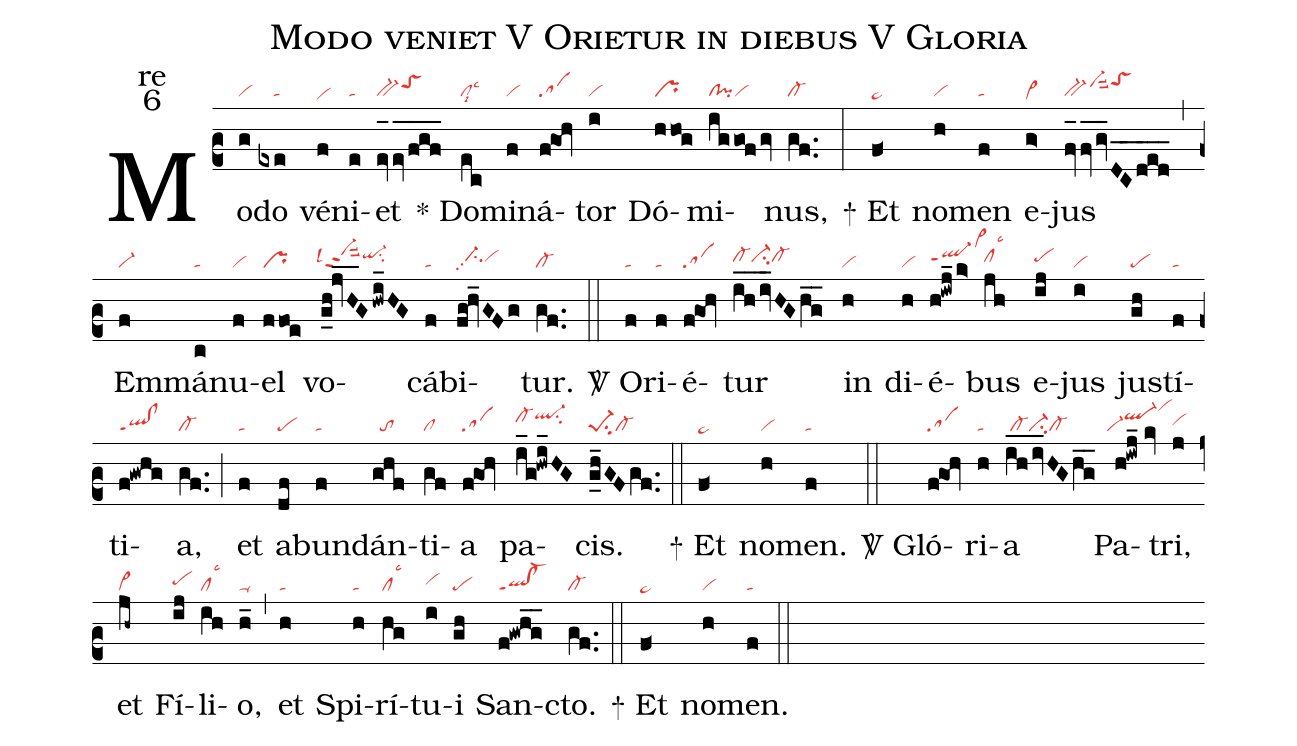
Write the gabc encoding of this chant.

name:Modo veniet V Orietur in diebus V Gloria;
office-part:re;
mode:6;
nabc-lines:1;
%%
(c2) Mo(g|vi)do(exe|////ta) vé(f|vihe)ni(e|ta)et(ev_ev_/fgf___|bv-toShi)
<sp>*</sp>~Do(ec|cllsc3lsi8)mi(f|vi)ná(f@goh|sa)tor(i|vi) Dó(hhog|pr)mi(iggof/gv|cl!pivi)nus,(gf..|cl-) (:)

<sp>+</sp> Et(f<|ta>he) no(h|vi)men(f|ta) e(g>|vi>he)jus(fv_fv_gvDC___ded___|bv-vi-hisuu2toShj) (,)
Em(f|vi-)má(c|ta)nu(f|vi)el(ffoe|pr) vo(g_h!jvH__G/hwi_HG|`vi-hjppt2suu2lsl4qi-hisu2)cá(f|ta)bi(fg!hv_GFg|//ci-hhpp2vihh)tur.(gf..|cl-) (::)

<sp>V/</sp> O(f|ta)ri(f|ta)é(f@goh|sa)tur(ih__/iv_HGhg__|cl-hhci-hhcl-hh) in(h|vi) di(h|vi)é(h!iwj_/k>|ql-hhppt1vi>hm)bus(jh|clhhlsc3) e(ij|pehh)jus(i|vi) jus(gh|pe)tí(f|ta)ti(f!gwhg|ql!clppt1)a,(gf..|cl-) (;) et(f|ta) a(df|pe)bun(f|ta)dán(ghf|//to)ti(gf|cl)a(f!goh|sa) pa(i_g!hwi_HG|cl-hiql-hjsu2)cis.(g_h_GFgf..|pe-1su2cl-) (::)

<sp>+</sp> Et(f<|ta>he) no(h|vi)men.(f|ta) (::)

<sp>V/</sp> Gló(f@goh|sa)ri(h|ta)a(ih__/iv_HGhg__|/cl-ci-cl-) Pa(h!iwj_//kv|``vi-ql-hjvihm)tri,(j|vihh) et(jh~|vi>) Fí(ij|pehh)li(ih|cllsc3)o,(h_|ta-) (,) et(h|ta) Spi(h|ta)rí(hg|cllsc3)tu(i|vihh)i(gh|pe) San(f!gwhg__|ql!cl-ppt1)cto.(gf..|cl-) (::)

<sp>+</sp> Et(f<|ta>he) no(h|vi)men.(f|ta) (::)
